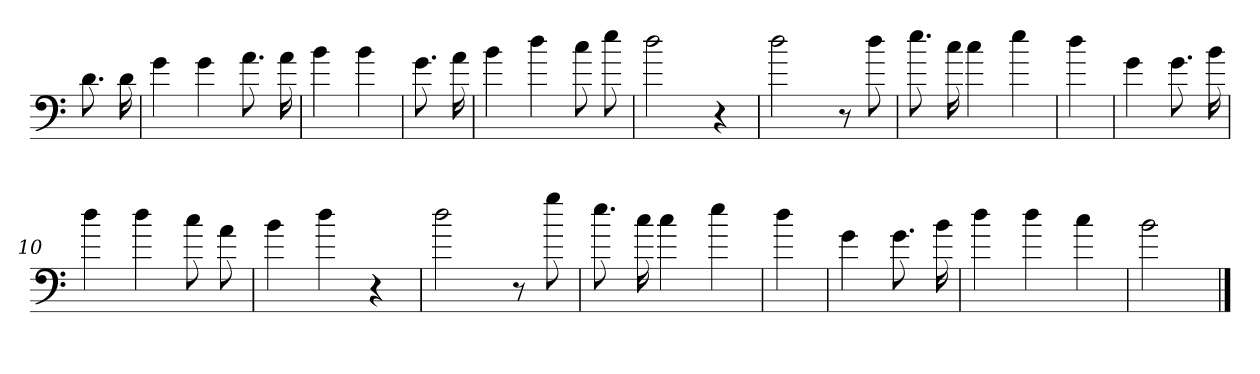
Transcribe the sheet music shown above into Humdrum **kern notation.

**kern
*part1
*staff1
*clefF4
*k[]
=
8.d
16d
=1
4g
4g
8.a
16a
=2
4b
4b
=3
8.g
16a
=4
4b
4dd
8cc
8ee
=5
2dd
4r
=6
2dd
8r
8dd
=7
8.ee
16cc
4cc
4ee
=8
4dd
=9
4g
8.g
16b
=10
4dd
4dd
8cc
8a
=11
4b
4dd
4r
=12
2dd
8r
8gg
=13
8.ee
16cc
4cc
4ee
=14
4dd
=15
4g
8.g
16b
=16
4dd
4dd
4cc
=17
2b
==
*-
